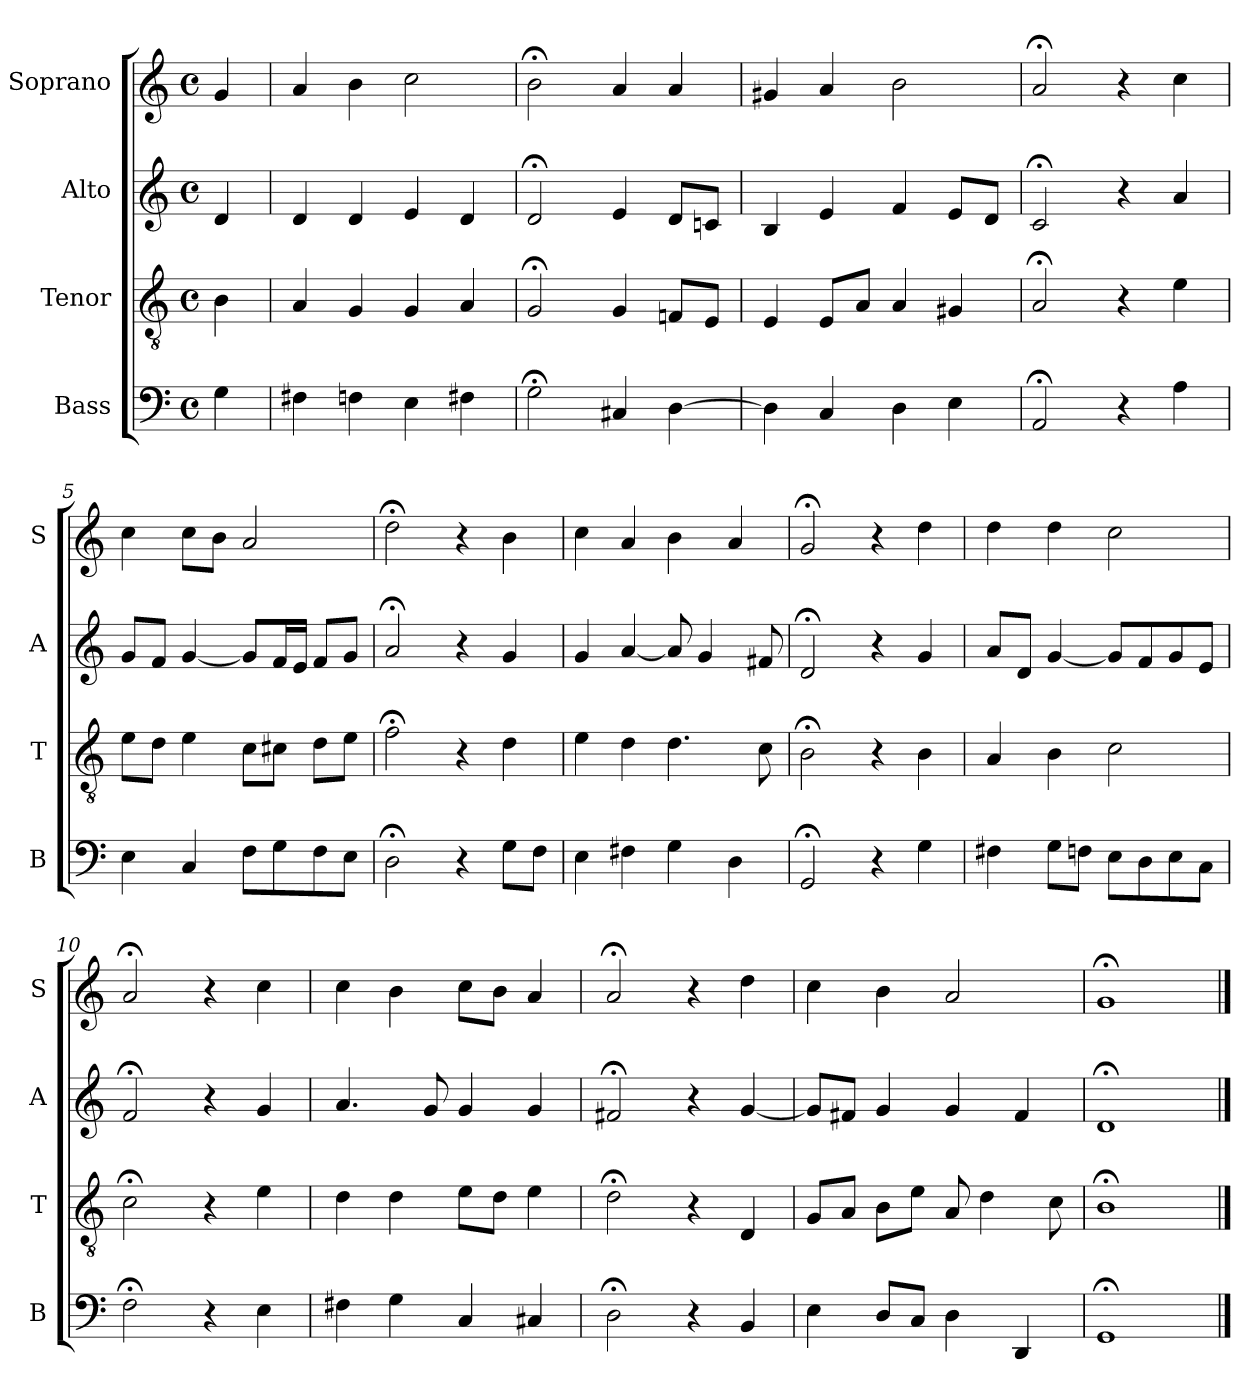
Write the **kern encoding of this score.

**kern	**kern	**kern	**kern
*part4	*part3	*part2	*part1
*staff4	*staff3	*staff2	*staff1
*I"Bass	*I"Tenor	*I"Alto	*I"Soprano
*I'B	*I'T	*I'A	*I'S
*clefF4	*clefGv2	*clefG2	*clefG2
*k[]	*k[]	*k[]	*k[]
*G:mix	*G:mix	*G:mix	*G:mix
*M4/4	*M4/4	*M4/4	*M4/4
*met(c)	*met(c)	*met(c)	*met(c)
*MM100	*MM100	*MM100	*MM100
=	=	=	=
4G	4B	4d	4g
=1	=1	=1	=1
4F#X	4A	4d	4a
4Fni	4Gi	4di	4bi
4E	4G	4e	2cc
4F#X	4A	4d	.
=2	=2	=2	=2
2G;<	2G;<	2d;<	2b;<
4C#X	4G	4e	4a
[4D	8FnL	8dL	4a
.	8EJ	8cnJ	.
=3	=3	=3	=3
4Di]	4Ei	4Bi	4g#Xi
4C	8EL	4e	4a
.	8AJ	.	.
4D	4A	4f	2b
4E	4G#X	8eL	.
.	.	8dJ	.
=4	=4	=4	=4
2AA;<	2A;<	2c;<	2a;<
4r	4r	4r	4r
4A	4e	4a	4cc
=5	=5	=5	=5
4E	8eL	8gL	4cc
.	8dJ	8fJ	.
4C	4e	[4g	8ccL
.	.	.	8bJ
8FL	8cL	8gL]	2a
8G	8c#XJ	16fL	.
.	.	16eJJ	.
8F	8dL	8fL	.
8EJ	8eJ	8gJ	.
=6	=6	=6	=6
2D;<	2f;<	2a;<	2dd;<
4r	4r	4r	4r
8GL	4d	4g	4b
8FJ	.	.	.
=7	=7	=7	=7
4E	4e	4g	4cc
4F#X	4d	[4a	4a
4G	4.d	8a]	4b
.	.	4g	.
4D	.	.	4a
.	8c	8f#X	.
=8	=8	=8	=8
2GG;<	2B;<	2d;<	2g;<
4r	4r	4r	4r
4G	4B	4g	4dd
=9	=9	=9	=9
4F#X	4A	8aL	4dd
.	.	8dJ	.
8GL	4B	[4g	4dd
8FnJ	.	.	.
8EL	2c	8gL]	2cc
8D	.	8f	.
8E	.	8g	.
8CJ	.	8eJ	.
=10	=10	=10	=10
2F;<	2c;<	2f;<	2a;<
4r	4r	4r	4r
4E	4e	4g	4cc
=11	=11	=11	=11
4F#X	4d	4.a	4cc
4G	4d	.	4b
.	.	8g	.
4C	8eL	4g	8ccL
.	8dJ	.	8bJ
4C#X	4e	4g	4a
=12	=12	=12	=12
2D;<	2d;<	2f#X;<	2a;<
4r	4r	4r	4r
4BB	4D	[4g	4dd
=13	=13	=13	=13
4E	8GL	8gL]	4cc
.	8AJ	8f#XJ	.
8DL	8BL	4g	4b
8CJ	8eJ	.	.
4D	8A	4g	2a
.	4d	.	.
4DD	.	4f#	.
.	8c	.	.
=14	=14	=14	=14
1GG;<	1B;<	1d;<	1g;<
==	==	==	==
*-	*-	*-	*-
